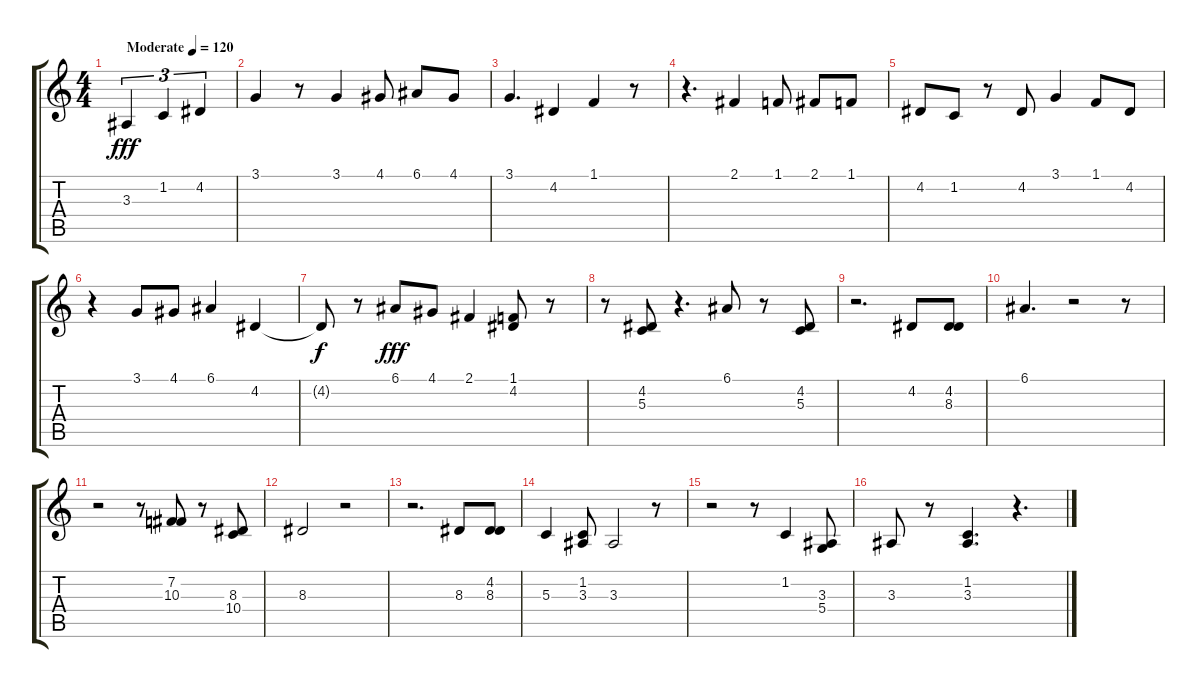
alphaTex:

\track "" {instrument electricgrandpiano}
\staff {score tabs}
\tuning (E4 B3 G3 D3 A2 E2) {hide}
\ts (4 4)
\tempo (120 "Moderate")
\tempo 80
\tempo (120 "Moderate")
\clef g2
\ks c
3.3.4{tu (3 2) dy fff instrument electricgrandpiano} 1.2.4{tu (3 2)} 4.2.4{tu (3 2)} |
3.1.4 r.8 3.1.4 4.1.8 6.1.8 4.1.8 |
3.1.4{d} 4.2.4 1.1.4 r.8 |
r.4{d} 2.1.4 1.1.8 2.1.8 1.1.8 |
4.2.8 1.2.8 r.8 4.2.8 3.1.4 1.1.8 4.2.8 |
r.4 3.1.8 4.1.8 6.1.4 4.2.4 |
4.2{t}.8{dy f} r.8 6.1.8{dy fff} 4.1.8 2.1.4 (1.1 4.2).8 r.8 |
r.8 (4.2 5.3).8 r.4{d} 6.1.8 r.8 (4.2 5.3).8 |
r.2{d} 4.2.8 (4.2 8.3).8 |
6.1.4{d} r.2 r.8 |
r.2 r.8 (7.2 10.3).8 r.8 (8.3 10.4).8 |
8.3.2 r.2 |
r.2{d} 8.3.8 (4.2 8.3).8 |
5.3.4 (1.2 3.3).8 3.3.2 r.8 |
r.2 r.8 1.2.4 (3.3 5.4).8 |
3.3.8 r.8 (1.2 3.3).4{d} r.4{d}
